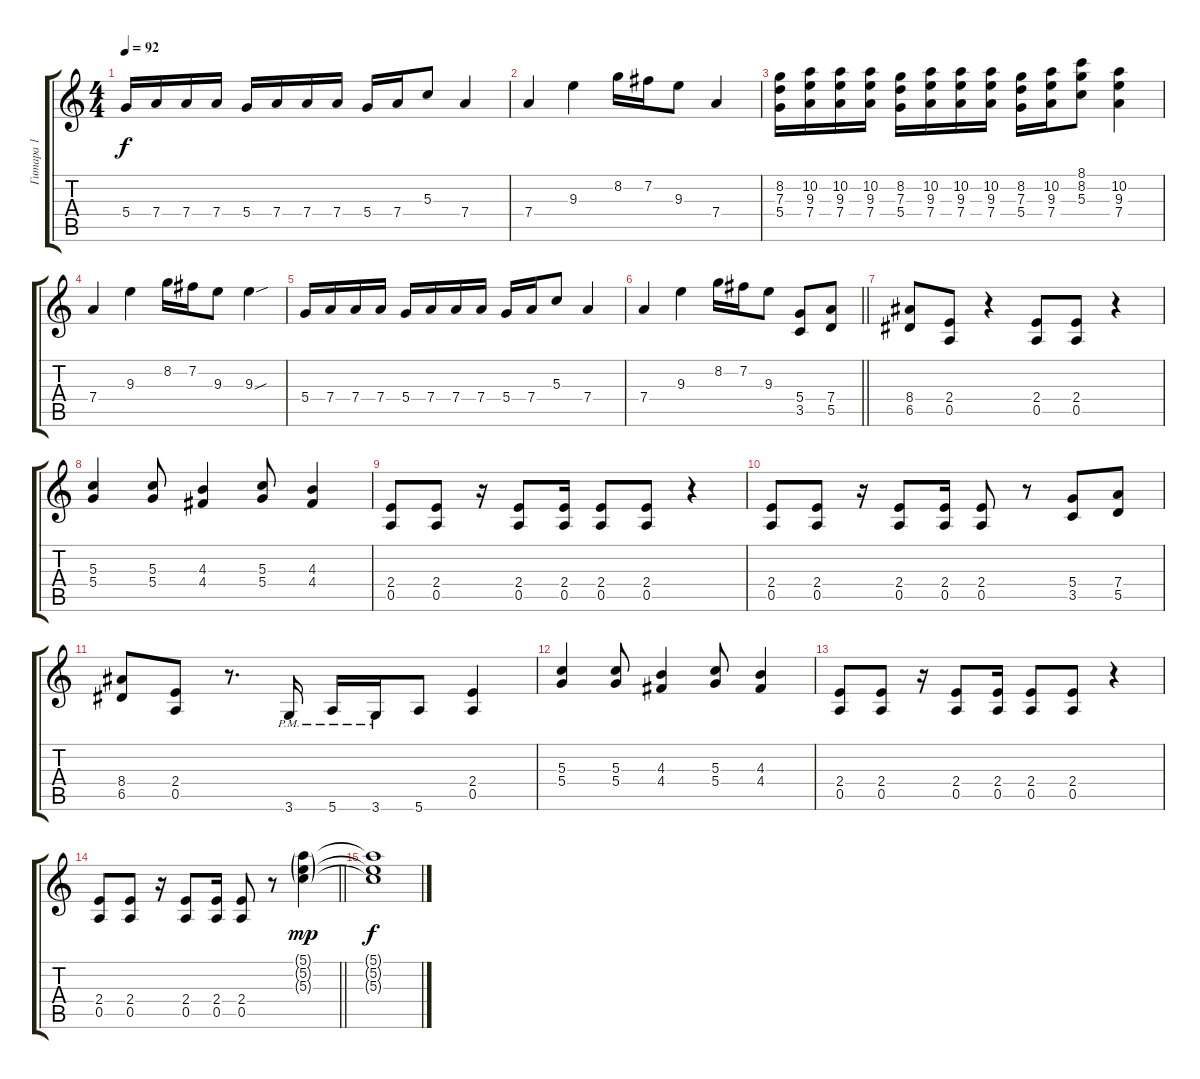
\track ("Гитара 1" "Гитара 1") {instrument electricguitarclean}
\staff {score tabs}
\tuning (E4 B3 G3 D3 A2 E2) {hide}
\ts (4 4)
\tempo 92
\clef g2
\ks c
5.4.16{dy f} 7.4.16 7.4.16 7.4.16 5.4.16 7.4.16 7.4.16 7.4.16 5.4.16 7.4.16 5.3.8 7.4.4 |
7.4.4 9.3.4 8.2.16 7.2.16 9.3.8 7.4.4 |
(8.2 7.3 5.4).16 (10.2 9.3 7.4).16 (10.2 9.3 7.4).16 (10.2 9.3 7.4).16 (8.2 7.3 5.4).16 (10.2 9.3 7.4).16 (10.2 9.3 7.4).16 (10.2 9.3 7.4).16 (8.2 7.3 5.4).16 (10.2 9.3 7.4).16 (8.1 8.2 5.3).8 (10.2 9.3 7.4).4 |
7.4.4 9.3.4 8.2.16 7.2.16 9.3.8 9.3{sou}.4 |
5.4.16 7.4.16 7.4.16 7.4.16 5.4.16 7.4.16 7.4.16 7.4.16 5.4.16 7.4.16 5.3.8 7.4.4 |
\barLineRight lightlight
7.4.4 9.3.4 8.2.16 7.2.16 9.3.8 (5.4 3.5).8 (7.4 5.5).8 |
(8.4 6.5).8 (2.4 0.5).8 r.4 (2.4 0.5).8 (2.4 0.5).8 r.4 |
(5.3 5.4).4 (5.3 5.4).8 (4.3 4.4).4 (5.3 5.4).8 (4.3 4.4).4 |
(2.4 0.5).8 (2.4 0.5).8 r.16 (2.4 0.5).8 (2.4 0.5).16 (2.4 0.5).8 (2.4 0.5).8 r.4 |
(2.4 0.5).8 (2.4 0.5).8 r.16 (2.4 0.5).8 (2.4 0.5).16 (2.4 0.5).8 r.8 (5.4 3.5).8 (7.4 5.5).8 |
(8.4 6.5).8 (2.4 0.5).8 r.8{d} 3.6{pm}.16 5.6{pm}.16 3.6{pm}.16 5.6.8 (2.4 0.5).4 |
(5.3 5.4).4 (5.3 5.4).8 (4.3 4.4).4 (5.3 5.4).8 (4.3 4.4).4 |
(2.4 0.5).8 (2.4 0.5).8 r.16 (2.4 0.5).8 (2.4 0.5).16 (2.4 0.5).8 (2.4 0.5).8 r.4 |
\barLineRight lightlight
(2.4 0.5).8 (2.4 0.5).8 r.16 (2.4 0.5).8 (2.4 0.5).16 (2.4 0.5).8 r.8 (5.1{g} 5.2{g} 5.3{g}).4{dy mp} |
(5.1{t} 5.2{t} 5.3{t}).1{dy f}
